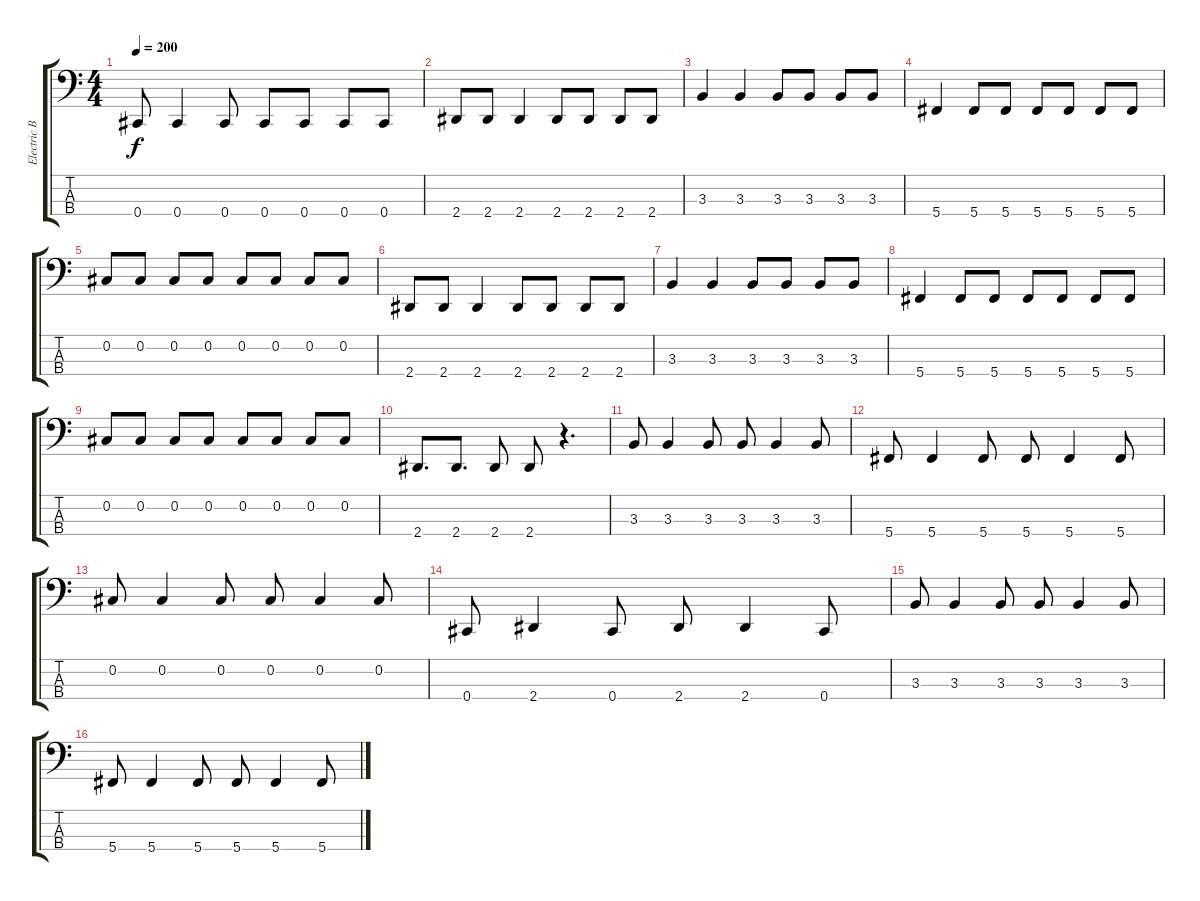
\track ("Electric Bass" "Electric B") {instrument electricbassfinger}
\staff {score tabs}
\tuning (Gb2 Db2 Ab1 Db1) {hide}
\ts (4 4)
\tempo 200
\clef f4
\ks c
0.4.8{dy f} 0.4.4 0.4.8 0.4.8 0.4.8 0.4.8 0.4.8 |
2.4.8 2.4.8 2.4.4 2.4.8 2.4.8 2.4.8 2.4.8 |
3.3.4 3.3.4 3.3.8 3.3.8 3.3.8 3.3.8 |
5.4.4 5.4.8 5.4.8 5.4.8 5.4.8 5.4.8 5.4.8 |
0.2.8 0.2.8 0.2.8 0.2.8 0.2.8 0.2.8 0.2.8 0.2.8 |
2.4.8 2.4.8 2.4.4 2.4.8 2.4.8 2.4.8 2.4.8 |
3.3.4 3.3.4 3.3.8 3.3.8 3.3.8 3.3.8 |
5.4.4 5.4.8 5.4.8 5.4.8 5.4.8 5.4.8 5.4.8 |
0.2.8 0.2.8 0.2.8 0.2.8 0.2.8 0.2.8 0.2.8 0.2.8 |
2.4.8{d} 2.4.8{d} 2.4.8 2.4.8 r.4{d} |
3.3.8 3.3.4 3.3.8 3.3.8 3.3.4 3.3.8 |
5.4.8 5.4.4 5.4.8 5.4.8 5.4.4 5.4.8 |
0.2.8 0.2.4 0.2.8 0.2.8 0.2.4 0.2.8 |
0.4.8 2.4.4 0.4.8 2.4.8 2.4.4 0.4.8 |
3.3.8 3.3.4 3.3.8 3.3.8 3.3.4 3.3.8 |
5.4.8 5.4.4 5.4.8 5.4.8 5.4.4 5.4.8
